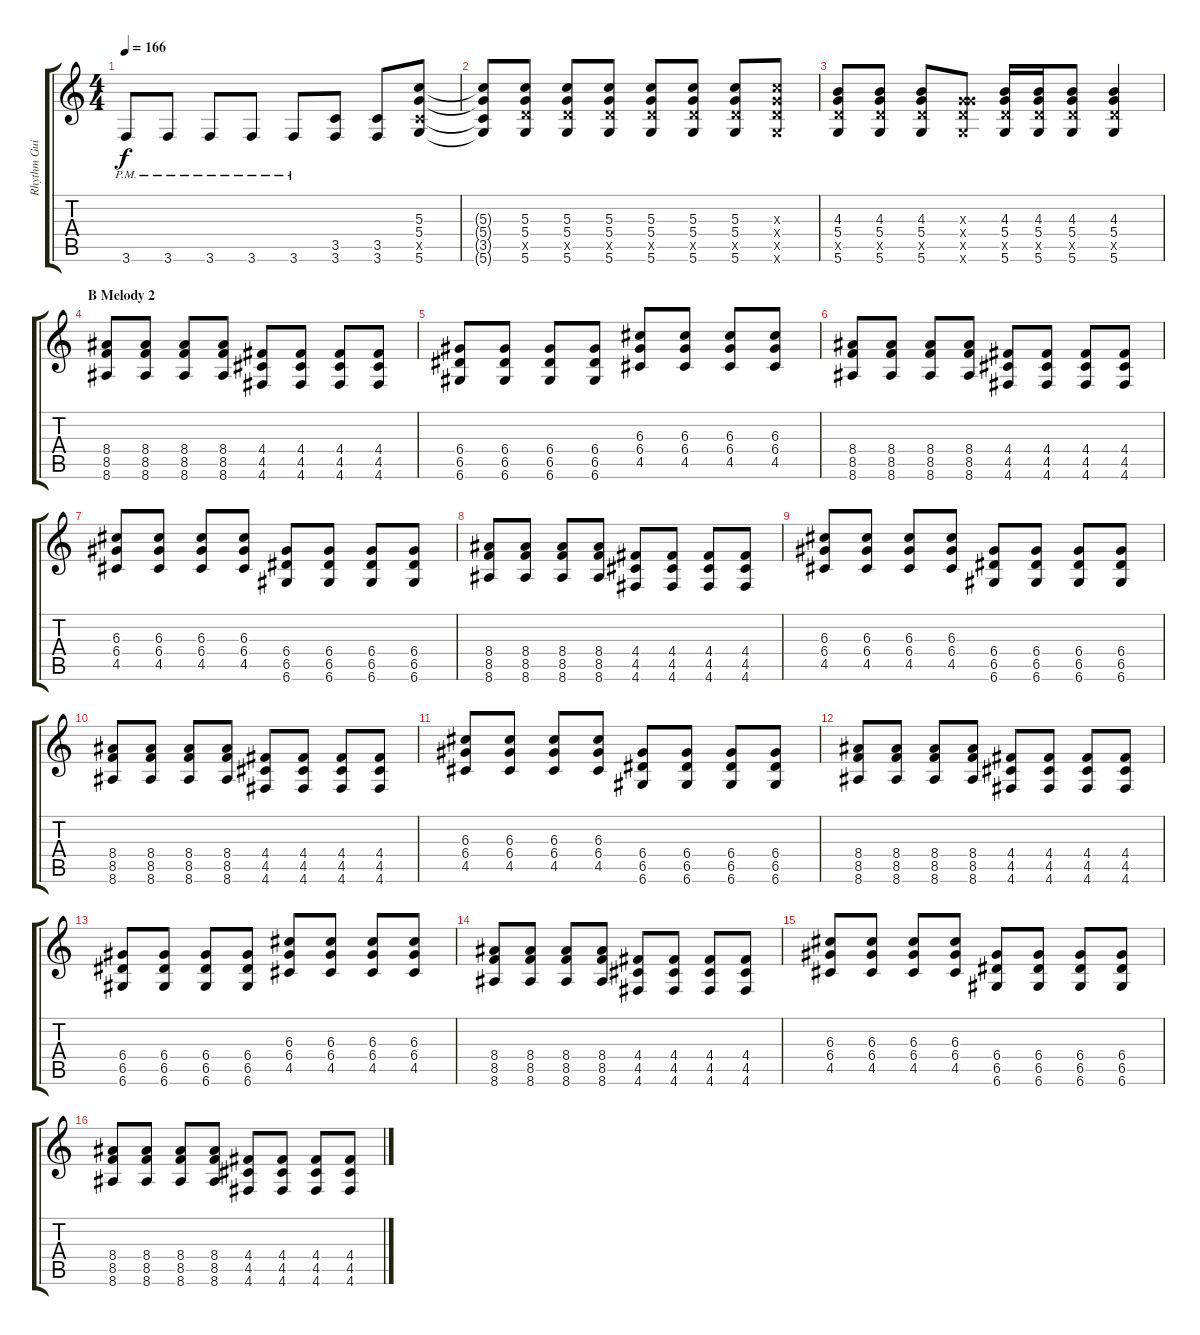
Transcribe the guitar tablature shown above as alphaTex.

\track ("Rhythm Guitar" "Rhythm Gui") {instrument overdrivenguitar}
\staff {score tabs}
\tuning (E4 B3 G3 D3 A2 D2) {hide}
\ts (4 4)
\tempo 166
\clef g2
\ks c
3.6{pm}.8{dy f} 3.6{pm}.8 3.6{pm}.8 3.6{pm}.8 3.6{pm}.8 (3.5 3.6).8 (3.5 3.6).8 (5.3 5.4 3.5{x} 5.6).8 |
(5.3{t} 5.4{t} 3.5{t} 5.6{t}).8 (5.3 5.4 5.5{x} 5.6).8 (5.3 5.4 5.5{x} 5.6).8 (5.3 5.4 5.5{x} 5.6).8 (5.3 5.4 5.5{x} 5.6).8 (5.3 5.4 5.5{x} 5.6).8 (5.3 5.4 5.5{x} 5.6).8 (5.3{x} 5.4{x} 5.5{x} 5.6{x}).8 |
(4.3 5.4 5.5{x} 5.6).8 (4.3 5.4 5.5{x} 5.6).8 (4.3 5.4 5.5{x} 5.6).8 (0.3{x} 5.4{x} 5.5{x} 5.6{x}).8 (4.3 5.4 5.5{x} 5.6).16 (4.3 5.4 5.5{x} 5.6).16 (4.3 5.4 5.5{x} 5.6).8 (4.3 5.4 5.5{x} 5.6).4 |
\section ("" "B Melody 2")
(8.4 8.5 8.6).8 (8.4 8.5 8.6).8 (8.4 8.5 8.6).8 (8.4 8.5 8.6).8 (4.4 4.5 4.6).8 (4.4 4.5 4.6).8 (4.4 4.5 4.6).8 (4.4 4.5 4.6).8 |
(6.4 6.5 6.6).8 (6.4 6.5 6.6).8 (6.4 6.5 6.6).8 (6.4 6.5 6.6).8 (6.3 6.4 4.5).8 (6.3 6.4 4.5).8 (6.3 6.4 4.5).8 (6.3 6.4 4.5).8 |
(8.4 8.5 8.6).8 (8.4 8.5 8.6).8 (8.4 8.5 8.6).8 (8.4 8.5 8.6).8 (4.4 4.5 4.6).8 (4.4 4.5 4.6).8 (4.4 4.5 4.6).8 (4.4 4.5 4.6).8 |
(6.3 6.4 4.5).8 (6.3 6.4 4.5).8 (6.3 6.4 4.5).8 (6.3 6.4 4.5).8 (6.4 6.5 6.6).8 (6.4 6.5 6.6).8 (6.4 6.5 6.6).8 (6.4 6.5 6.6).8 |
(8.4 8.5 8.6).8 (8.4 8.5 8.6).8 (8.4 8.5 8.6).8 (8.4 8.5 8.6).8 (4.4 4.5 4.6).8 (4.4 4.5 4.6).8 (4.4 4.5 4.6).8 (4.4 4.5 4.6).8 |
(6.3 6.4 4.5).8 (6.3 6.4 4.5).8 (6.3 6.4 4.5).8 (6.3 6.4 4.5).8 (6.4 6.5 6.6).8 (6.4 6.5 6.6).8 (6.4 6.5 6.6).8 (6.4 6.5 6.6).8 |
(8.4 8.5 8.6).8 (8.4 8.5 8.6).8 (8.4 8.5 8.6).8 (8.4 8.5 8.6).8 (4.4 4.5 4.6).8 (4.4 4.5 4.6).8 (4.4 4.5 4.6).8 (4.4 4.5 4.6).8 |
(6.3 6.4 4.5).8 (6.3 6.4 4.5).8 (6.3 6.4 4.5).8 (6.3 6.4 4.5).8 (6.4 6.5 6.6).8 (6.4 6.5 6.6).8 (6.4 6.5 6.6).8 (6.4 6.5 6.6).8 |
(8.4 8.5 8.6).8 (8.4 8.5 8.6).8 (8.4 8.5 8.6).8 (8.4 8.5 8.6).8 (4.4 4.5 4.6).8 (4.4 4.5 4.6).8 (4.4 4.5 4.6).8 (4.4 4.5 4.6).8 |
(6.4 6.5 6.6).8 (6.4 6.5 6.6).8 (6.4 6.5 6.6).8 (6.4 6.5 6.6).8 (6.3 6.4 4.5).8 (6.3 6.4 4.5).8 (6.3 6.4 4.5).8 (6.3 6.4 4.5).8 |
(8.4 8.5 8.6).8 (8.4 8.5 8.6).8 (8.4 8.5 8.6).8 (8.4 8.5 8.6).8 (4.4 4.5 4.6).8 (4.4 4.5 4.6).8 (4.4 4.5 4.6).8 (4.4 4.5 4.6).8 |
(6.3 6.4 4.5).8 (6.3 6.4 4.5).8 (6.3 6.4 4.5).8 (6.3 6.4 4.5).8 (6.4 6.5 6.6).8 (6.4 6.5 6.6).8 (6.4 6.5 6.6).8 (6.4 6.5 6.6).8 |
(8.4 8.5 8.6).8 (8.4 8.5 8.6).8 (8.4 8.5 8.6).8 (8.4 8.5 8.6).8 (4.4 4.5 4.6).8 (4.4 4.5 4.6).8 (4.4 4.5 4.6).8 (4.4 4.5 4.6).8
